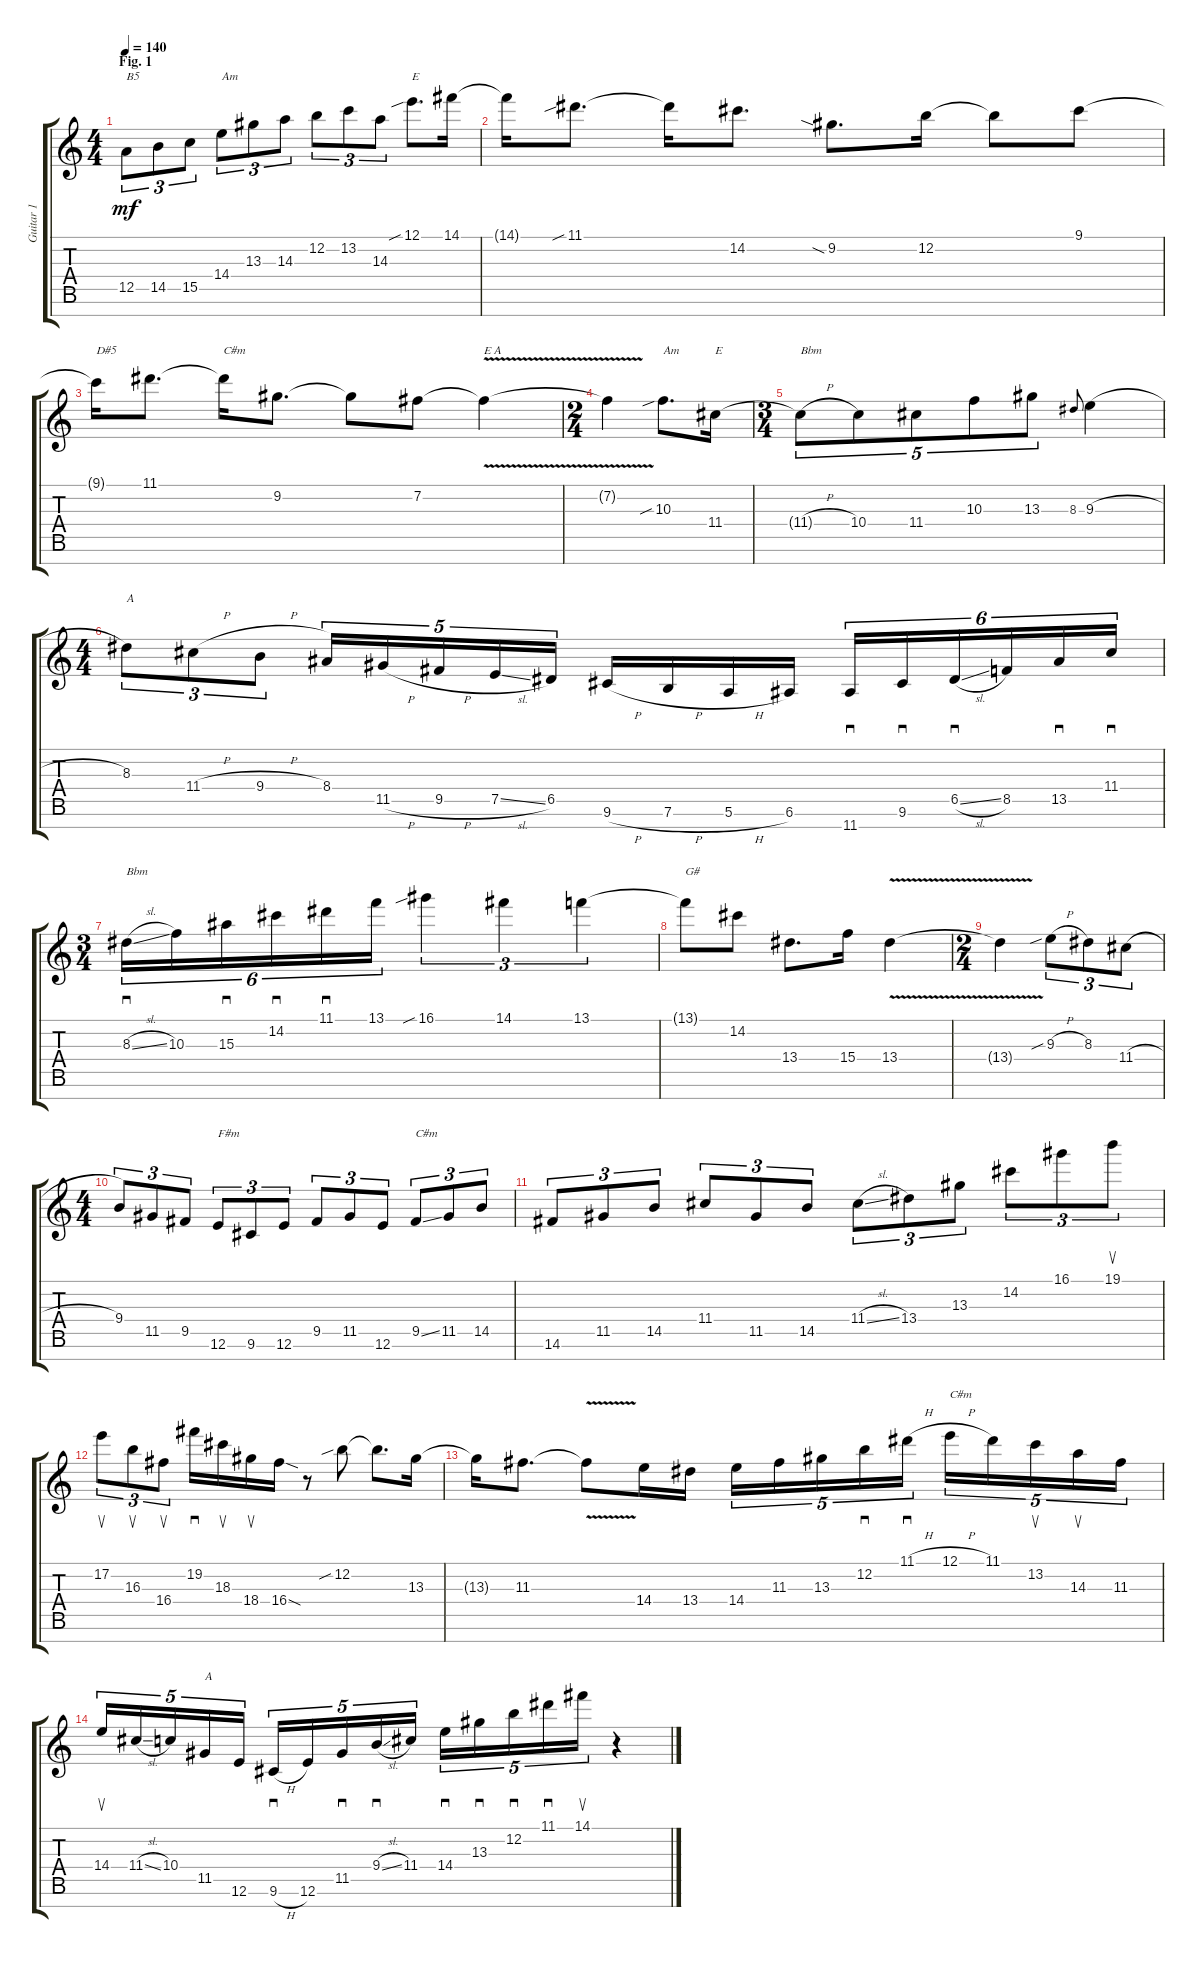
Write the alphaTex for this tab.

\track ("Guitar 1" "Guitar 1") {instrument distortionguitar}
\staff {score tabs}
\tuning (E4 B3 G3 D3 A2 E2 B1) {hide}
\ts (4 4)
\section ("" "Fig. 1")
\tempo 140
\clef g2
\ks c
12.5.8{tu (3 2) txt "B5" dy mf instrument distortionguitar} 14.5.8{tu (3 2)} 15.5.8{tu (3 2)} 14.4.8{tu (3 2) txt "Am"} 13.3.8{tu (3 2)} 14.3.8{tu (3 2)} 12.2.8{tu (3 2)} 13.2.8{tu (3 2)} 14.3.8{tu (3 2)} 12.1{sib}.8{d txt "E"} 14.1.16 |
14.1{t}.16 11.1{sib}.8{d} 11.1{t}.16 14.2.8{d} 9.2{sia}.8{d} 12.2.16 12.2{t}.8 9.1.8 |
9.1{t}.16{txt "D#5"} 11.1.8{d} 11.1{t}.16{txt "C#m"} 9.2.8{d} 9.2{t}.8 7.2.8 7.2{v t}.4{txt "E A"} |
\ts (2 4)
7.2{v t}.4 10.3{sib}.8{d txt "Am"} 11.4.16{txt "E"} |
\ts (3 4)
11.4{h t}.8{tu (5 4) txt "Bbm"} 10.4.8{tu (5 4)} 11.4.8{tu (5 4)} 10.3.8{tu (5 4)} 13.3.8{tu (5 4)} 8.3.8{gr onbeat} 9.3{h}.4 |
\ts (4 4)
8.3.8{tu (3 2) txt "A"} 11.4{h}.8{tu (3 2)} 9.4{h}.8{tu (3 2)} 8.4.16{tu (5 4)} 11.5{h}.16{tu (5 4)} 9.5{h}.16{tu (5 4)} 7.5{sl}.16{tu (5 4)} 6.5.16{tu (5 4)} 9.6{h}.16 7.6{h}.16 5.6{h}.16 6.6.16 11.7.16{sd tu (6 4)} 9.6.16{sd tu (6 4)} 6.5{sl}.16{sd tu (6 4)} 8.5.16{tu (6 4)} 13.5.16{sd tu (6 4)} 11.4.16{sd tu (6 4)} |
\ts (3 4)
8.3{sl}.16{sd tu (6 4) txt "Bbm"} 10.3.16{tu (6 4)} 15.3.16{sd tu (6 4)} 14.2.16{sd tu (6 4)} 11.1.16{sd tu (6 4)} 13.1.16{tu (6 4)} 16.1{sib}.4{tu (3 2)} 14.1.4{tu (3 2)} 13.1.4{tu (3 2)} |
13.1{t}.8{txt "G#"} 14.2.8 13.4.8{d} 15.4.16 13.4{v}.4 |
\ts (2 4)
13.4{v t}.4 9.3{sib h}.8{tu (3 2)} 8.3.8{tu (3 2)} 11.4{h}.8{tu (3 2)} |
\ts (4 4)
9.4.8{tu (3 2)} 11.5.8{tu (3 2)} 9.5.8{tu (3 2)} 12.6.8{tu (3 2) txt "F#m"} 9.6.8{tu (3 2)} 12.6.8{tu (3 2)} 9.5.8{tu (3 2)} 11.5.8{tu (3 2)} 12.6.8{tu (3 2)} 9.5{ss}.8{tu (3 2) txt "C#m"} 11.5.8{tu (3 2)} 14.5.8{tu (3 2)} |
14.6.8{tu (3 2)} 11.5.8{tu (3 2)} 14.5.8{tu (3 2)} 11.4.8{tu (3 2)} 11.5.8{tu (3 2)} 14.5.8{tu (3 2)} 11.4{sl}.8{tu (3 2)} 13.4.8{tu (3 2)} 13.3.8{tu (3 2)} 14.2.8{tu (3 2)} 16.1.8{tu (3 2)} 19.1.8{su tu (3 2)} |
17.2.8{su tu (3 2)} 16.3.8{su tu (3 2)} 16.4.8{su tu (3 2)} 19.2.16{sd} 18.3.16{su} 18.4.16{su} 16.4{sod}.16 r.8 12.2{sib}.8 12.2{t}.8{d} 13.3.16 |
13.3{t}.16 11.3.8{d} 11.3{v t}.8 14.4.16 13.4.16 14.4.16{tu (5 4)} 11.3.16{tu (5 4)} 13.3.16{tu (5 4)} 12.2.16{sd tu (5 4)} 11.1{h}.16{sd tu (5 4)} 12.1{h}.16{tu (5 4) txt "C#m"} 11.1.16{tu (5 4)} 13.2.16{su tu (5 4)} 14.3.16{su tu (5 4)} 11.3.16{tu (5 4)} |
14.4.16{su tu (5 4)} 11.4{sl}.16{tu (5 4)} 10.4.16{tu (5 4)} 11.5.16{tu (5 4) txt "A"} 12.6.16{tu (5 4)} 9.6{h}.16{sd tu (5 4)} 12.6.16{tu (5 4)} 11.5.16{sd tu (5 4)} 9.4{sl}.16{sd tu (5 4)} 11.4.16{tu (5 4)} 14.4.16{sd tu (5 4)} 13.3.16{sd tu (5 4)} 12.2.16{sd tu (5 4)} 11.1.16{sd tu (5 4)} 14.1.16{su tu (5 4)} r.4
